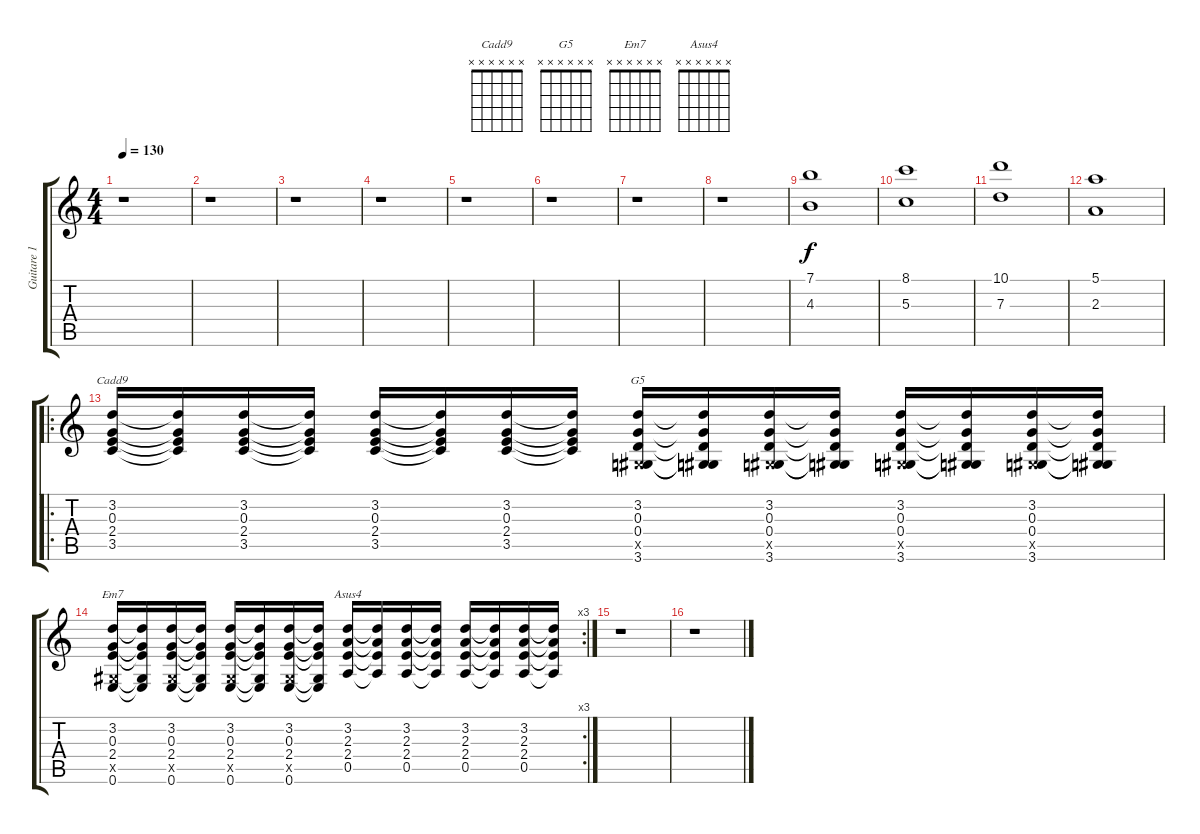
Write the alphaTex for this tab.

\track ("Guitare 1" "Guitare 1") {instrument overdrivenguitar}
\staff {score tabs}
\tuning (E4 B3 G3 D3 A2 E2) {hide}
\chord ("Cadd9" x x x x x x) {firstfret 0}
\chord ("G5" x x x x x x) {firstfret 0}
\chord ("Em7" x x x x x x) {firstfret 0}
\chord ("Asus4" x x x x x x) {firstfret 0}
\ts (4 4)
\tempo 130
\clef g2
\ks c
r.1{dy f} |
r.1 |
r.1 |
r.1 |
r.1 |
r.1 |
r.1 |
r.1 |
(7.1 4.3).1 |
(8.1 5.3).1 |
(10.1 7.3).1 |
(5.1 2.3).1 |
\ro
(3.2 0.3 2.4 3.5).16{ch "Cadd9"} (3.2{t} 0.3{t} 2.4{t} 3.5{t}).16 (3.2 0.3 2.4 3.5).16 (3.2{t} 0.3{t} 2.4{t} 3.5{t}).16 (3.2 0.3 2.4 3.5).16 (3.2{t} 0.3{t} 2.4{t} 3.5{t}).16 (3.2 0.3 2.4 3.5).16 (3.2{t} 0.3{t} 2.4{t} 3.5{t}).16 (3.2 0.3 0.4 -1.5{x} 3.6).16{ch "G5"} (3.2{t} 0.3{t} 0.4{t} -1.5{t} 3.6{t}).16 (3.2 0.3 0.4 -1.5{x} 3.6).16 (3.2{t} 0.3{t} 0.4{t} -1.5{t} 3.6{t}).16 (3.2 0.3 0.4 -1.5{x} 3.6).16 (3.2{t} 0.3{t} 0.4{t} -1.5{t} 3.6{t}).16 (3.2 0.3 0.4 -1.5{x} 3.6).16 (3.2{t} 0.3{t} 0.4{t} -1.5{t} 3.6{t}).16 |
\rc 3
(3.2 0.3 2.4 -1.5{x} 0.6).16{ch "Em7"} (3.2{t} 0.3{t} 2.4{t} -1.5{t} 0.6{t}).16 (3.2 0.3 2.4 -1.5{x} 0.6).16 (3.2{t} 0.3{t} 2.4{t} -1.5{t} 0.6{t}).16 (3.2 0.3 2.4 -1.5{x} 0.6).16 (3.2{t} 0.3{t} 2.4{t} -1.5{t} 0.6{t}).16 (3.2 0.3 2.4 -1.5{x} 0.6).16 (3.2{t} 0.3{t} 2.4{t} -1.5{t} 0.6{t}).16 (3.2 2.3 2.4 0.5).16{ch "Asus4"} (3.2{t} 2.3{t} 2.4{t} 0.5{t}).16 (3.2 2.3 2.4 0.5).16 (3.2{t} 2.3{t} 2.4{t} 0.5{t}).16 (3.2 2.3 2.4 0.5).16 (3.2{t} 2.3{t} 2.4{t} 0.5{t}).16 (3.2 2.3 2.4 0.5).16 (3.2{t} 2.3{t} 2.4{t} 0.5{t}).16 |
r.1 |
r.1
